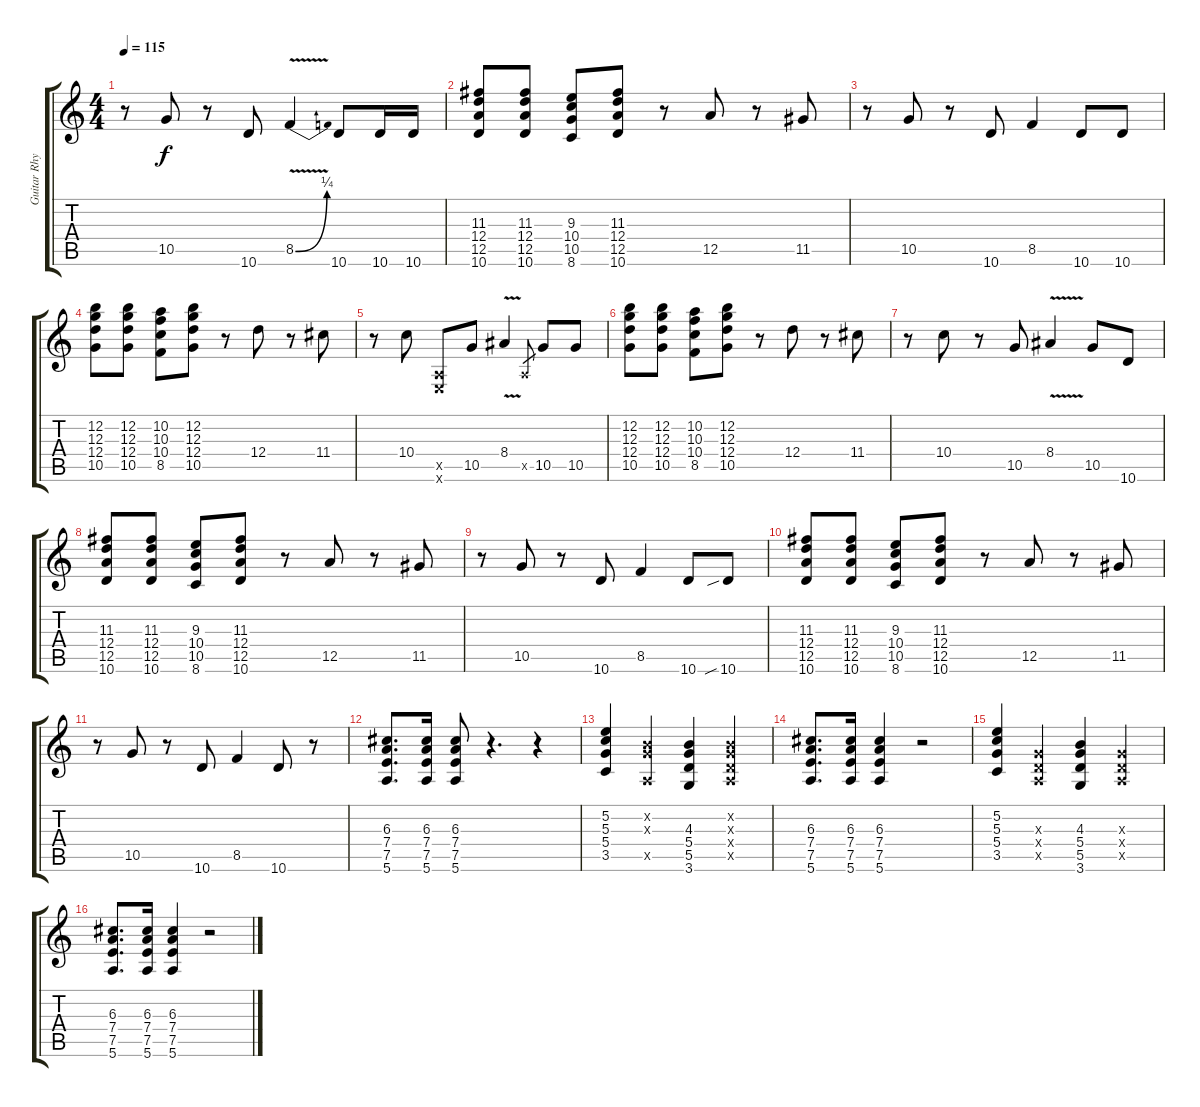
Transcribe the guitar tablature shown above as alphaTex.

\track ("Guitar Rhythm" "Guitar Rhy") {instrument overdrivenguitar}
\staff {score tabs}
\tuning (E4 B3 G3 D3 A2 E2) {hide}
\ts (4 4)
\tempo 115
\clef g2
\ks c
r.8{dy f} 10.5.8 r.8 10.6.8 8.5{be (bend 0 0 60 1) v}.4 10.6.8 10.6.16 10.6.16 |
(11.3 12.4 12.5 10.6).8 (11.3 12.4 12.5 10.6).8 (9.3 10.4 10.5 8.6).8 (11.3 12.4 12.5 10.6).8 r.8 12.5.8 r.8 11.5.8 |
r.8 10.5.8 r.8 10.6.8 8.5.4 10.6.8 10.6.8 |
(12.2 12.3 12.4 10.5).8 (12.2 12.3 12.4 10.5).8 (10.2 10.3 10.4 8.5).8 (12.2 12.3 12.4 10.5).8 r.8 12.4.8 r.8 11.4.8 |
r.8 10.4.8 (0.5{x} 0.6{x}).8 10.5.8 8.4{v}.4 0.5{x}.8{gr} 10.5.8 10.5.8 |
(12.2 12.3 12.4 10.5).8 (12.2 12.3 12.4 10.5).8 (10.2 10.3 10.4 8.5).8 (12.2 12.3 12.4 10.5).8 r.8 12.4.8 r.8 11.4.8 |
r.8 10.4.8 r.8 10.5.8 8.4{v}.4 10.5.8 10.6.8 |
(11.3 12.4 12.5 10.6).8 (11.3 12.4 12.5 10.6).8 (9.3 10.4 10.5 8.6).8 (11.3 12.4 12.5 10.6).8 r.8 12.5.8 r.8 11.5.8 |
r.8 10.5.8 r.8 10.6.8 8.5.4 10.6.8 10.6{sib}.8 |
(11.3 12.4 12.5 10.6).8 (11.3 12.4 12.5 10.6).8 (9.3 10.4 10.5 8.6).8 (11.3 12.4 12.5 10.6).8 r.8 12.5.8 r.8 11.5.8 |
r.8 10.5.8 r.8 10.6.8 8.5.4 10.6.8 r.8 |
(6.3 7.4 7.5 5.6).8{d} (6.3 7.4 7.5 5.6).16 (6.3 7.4 7.5 5.6).8 r.4{d} r.4 |
(5.2 5.3 5.4 3.5).4 (0.2{x} 0.3{x} 0.5{x}).4 (4.3 5.4 5.5 3.6).4 (0.2{x} 0.3{x} 0.4{x} 0.5{x}).4 |
(6.3 7.4 7.5 5.6).8{d} (6.3 7.4 7.5 5.6).16 (6.3 7.4 7.5 5.6).4 r.2 |
(5.2 5.3 5.4 3.5).4 (0.3{x} 0.4{x} 0.5{x}).4 (4.3 5.4 5.5 3.6).4 (0.3{x} 0.4{x} 0.5{x}).4 |
(6.3 7.4 7.5 5.6).8{d} (6.3 7.4 7.5 5.6).16 (6.3 7.4 7.5 5.6).4 r.2
